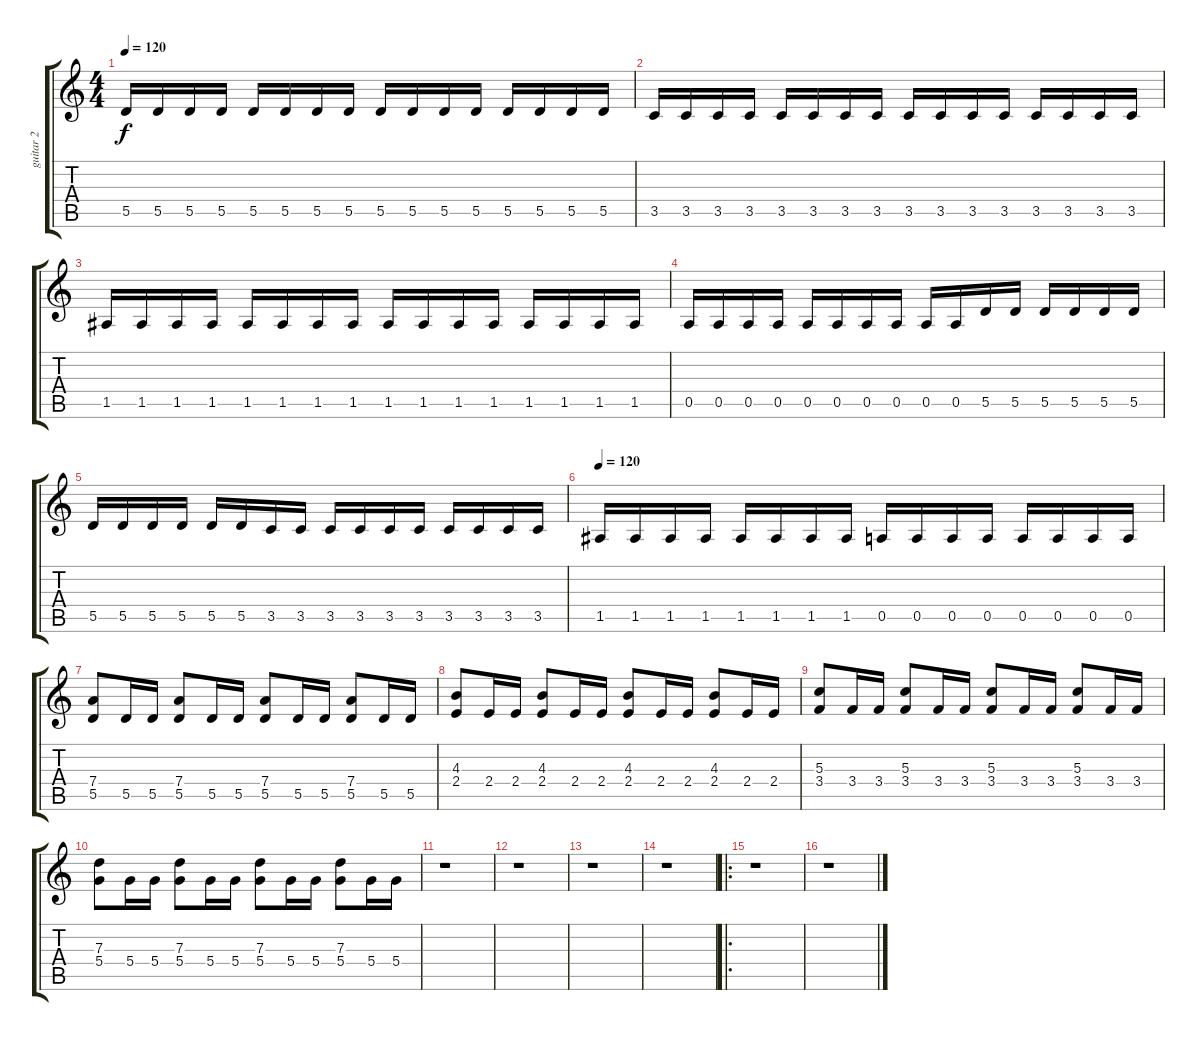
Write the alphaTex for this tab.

\track ("guitar 2" "guitar 2") {instrument distortionguitar}
\staff {score tabs}
\tuning (E4 B3 G3 D3 A2 E2) {hide}
\ts (4 4)
\tempo 120
\clef g2
\ks c
5.5.16{dy f} 5.5.16 5.5.16 5.5.16 5.5.16 5.5.16 5.5.16 5.5.16 5.5.16 5.5.16 5.5.16 5.5.16 5.5.16 5.5.16 5.5.16 5.5.16 |
3.5.16 3.5.16 3.5.16 3.5.16 3.5.16 3.5.16 3.5.16 3.5.16 3.5.16 3.5.16 3.5.16 3.5.16 3.5.16 3.5.16 3.5.16 3.5.16 |
1.5.16 1.5.16 1.5.16 1.5.16 1.5.16 1.5.16 1.5.16 1.5.16 1.5.16 1.5.16 1.5.16 1.5.16 1.5.16 1.5.16 1.5.16 1.5.16 |
0.5.16 0.5.16 0.5.16 0.5.16 0.5.16 0.5.16 0.5.16 0.5.16 0.5.16 0.5.16 5.5.16 5.5.16 5.5.16 5.5.16 5.5.16 5.5.16 |
5.5.16 5.5.16 5.5.16 5.5.16 5.5.16 5.5.16 3.5.16 3.5.16 3.5.16 3.5.16 3.5.16 3.5.16 3.5.16 3.5.16 3.5.16 3.5.16 |
\tempo 120
1.5.16 1.5.16 1.5.16 1.5.16 1.5.16 1.5.16 1.5.16 1.5.16 0.5.16 0.5.16 0.5.16 0.5.16 0.5.16 0.5.16 0.5.16 0.5.16 |
(7.4 5.5).8 5.5.16 5.5.16 (7.4 5.5).8 5.5.16 5.5.16 (7.4 5.5).8 5.5.16 5.5.16 (7.4 5.5).8 5.5.16 5.5.16 |
(4.3 2.4).8 2.4.16 2.4.16 (4.3 2.4).8 2.4.16 2.4.16 (4.3 2.4).8 2.4.16 2.4.16 (4.3 2.4).8 2.4.16 2.4.16 |
(5.3 3.4).8 3.4.16 3.4.16 (5.3 3.4).8 3.4.16 3.4.16 (5.3 3.4).8 3.4.16 3.4.16 (5.3 3.4).8 3.4.16 3.4.16 |
(7.3 5.4).8 5.4.16 5.4.16 (7.3 5.4).8 5.4.16 5.4.16 (7.3 5.4).8 5.4.16 5.4.16 (7.3 5.4).8 5.4.16 5.4.16 |
r.1 |
r.1 |
r.1 |
r.1 |
\ro
r.1 |
r.1
